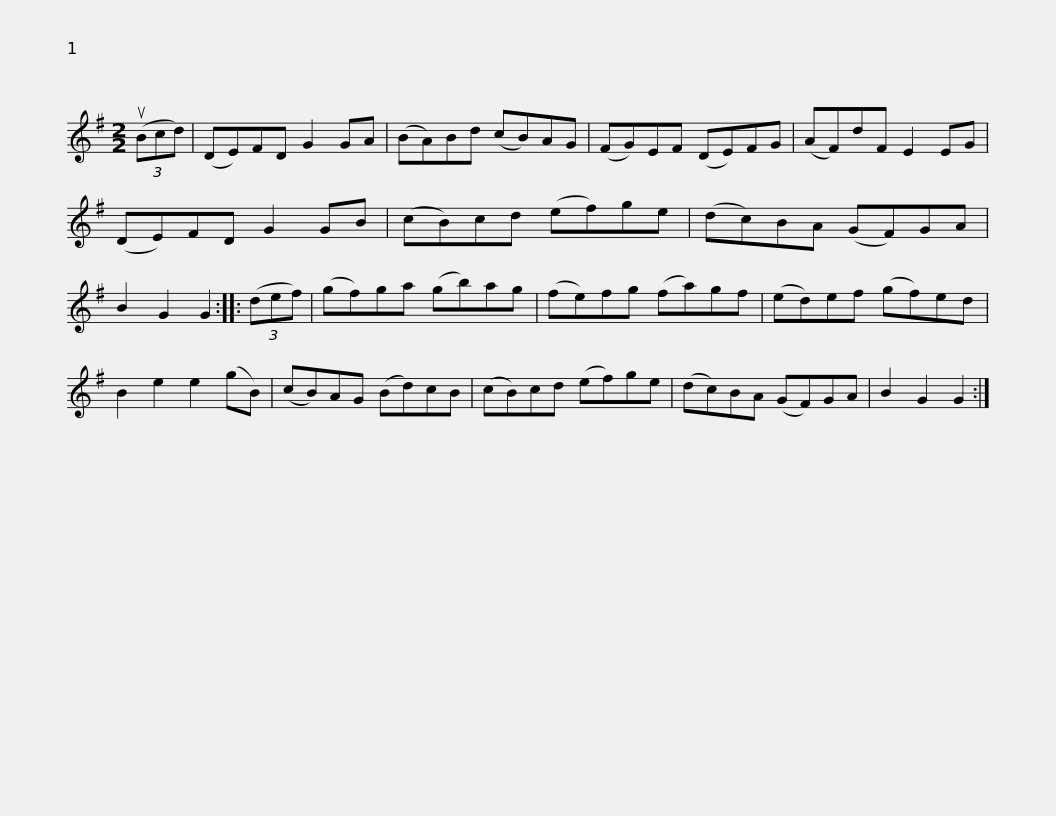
X:1
L:1/8
M:2/2
I:linebreak $
K:G
V:1 treble
V:1
 (3(uBcd) | (DE)FD G2 GA | (BA)Bd (cB)AG | (FG)EF (DE)FG | (AF)dF E2 EG | %5
 (DE)FD G2 GB |$ (cB)cd (ef)ge | (dc)BA (GF)GA | B2 G2 G2 :: (3(def) | %10
 (gf)ga (gb)ag | (fe)fg (fa)gf |$ (ed)ef (gf)ed | B2 e2 e2 (gB) | (cB)AG (Bd)cB | %15
 (cB)cd (ef)ge | (dc)BA (GF)GA | B2 G2 G2 :| %18
